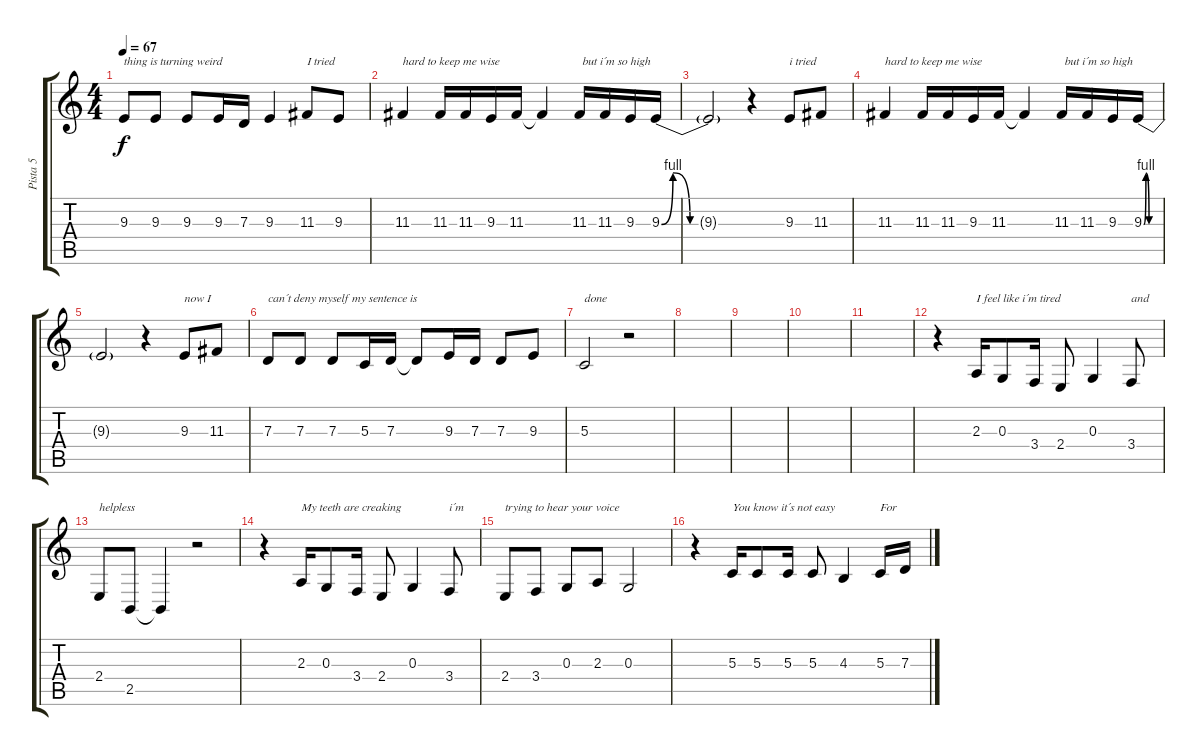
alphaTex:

\track ("Pista 5" "Pista 5") {instrument oboe}
\staff {score tabs}
\tuning (E4 B3 G3 D3 A2 E2) {hide}
\ts (4 4)
\tempo 67
\clef g2
\ks c
9.3.8{txt "thing is turning weird" dy f} 9.3.8 9.3.8 9.3.16 7.3.16 9.3.4 11.3.8{txt "I tried"} 9.3.8 |
11.3.4{txt "hard to keep me wise"} 11.3.16 11.3.16 9.3.16 11.3.16 11.3{t}.4 11.3.16{txt " but i´m so high"} 11.3.16 9.3.16 9.3{be (custom 0 0 8 4 20 0 45 0 60 0)}.16 |
9.3{t}.2 r.4 9.3.8{txt "i tried"} 11.3.8 |
11.3.4{txt "hard to keep me wise"} 11.3.16 11.3.16 9.3.16 11.3.16 11.3{t}.4 11.3.16{txt " but i´m so high"} 11.3.16 9.3.16 9.3{be (custom 0 0 8 4 20 0 45 0 60 0)}.16 |
9.3{t}.2 r.4 9.3.8{txt "now I"} 11.3.8 |
7.3.8{txt "can´t deny myself my sentence is"} 7.3.8 7.3.8 5.3.16 7.3.16 7.3{t}.8 9.3.16 7.3.16 7.3.8 9.3.8 |
5.3.2{txt "done"} r.2 |
|
|
|
|
r.4 2.3.16{txt "I feel like i´m tired"} 0.3.8 3.4.16 2.4.8 0.3.4 3.4.8{txt "and"} |
2.4.8{txt "helpless"} 2.5.8 2.5{t}.4 r.2 |
r.4 2.3.16{txt "My teeth are creaking"} 0.3.8 3.4.16 2.4.8 0.3.4 3.4.8{txt "i´m"} |
2.4.8{txt "trying to hear your voice"} 3.4.8 0.3.8 2.3.8 0.3.2 |
r.4 5.3.16{txt "You know it´s not easy"} 5.3.8 5.3.16 5.3.8 4.3.4 5.3.16{txt "For"} 7.3.16
